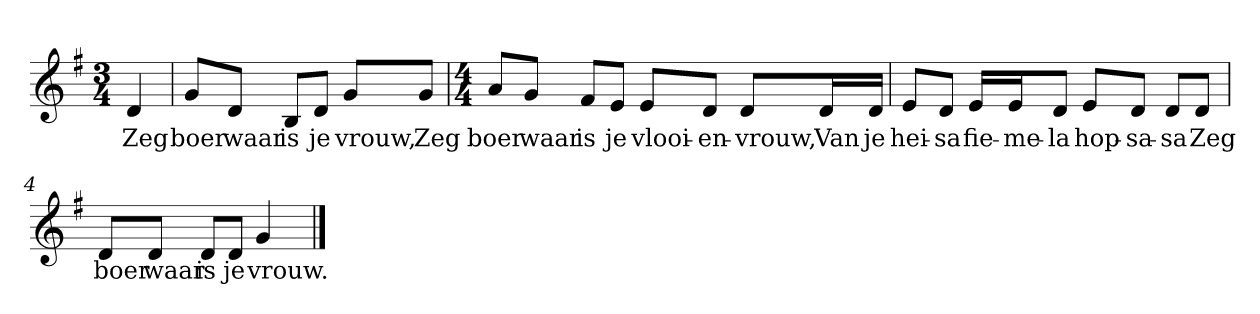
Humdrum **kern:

**kern	**text
*part1	*part1
*staff1	*staff1
*clefG2	*
*k[f#]	*
*G:	*
*M3/4	*
*MM120	*
=	=
4d	Zeg
=1	=1
8g/L	boer
8d/J	waar
8B/L	is
8d/J	je
8g/L	vrouw,
8g/J	Zeg
=2	=2
*M4/4	*
8a/L	boer
8g/J	waar
8f#/L	is
8e/J	je
8e/L	vlooi-
8d/J	-en-
8d/L	-vrouw,
16d/L	Van
16d/JJ	je
=3	=3
8e/L	hei-
8d/J	-sa
16e/LL	fie-
16e/J	-me-
8d/J	-la
8e/L	hop-
8d/J	-sa-
8d/L	-sa
8d/J	Zeg
=4	=4
8d/L	boer
8d/J	waar
8d/L	is
8d/J	je
4g	vrouw.
==	==
*-	*-
